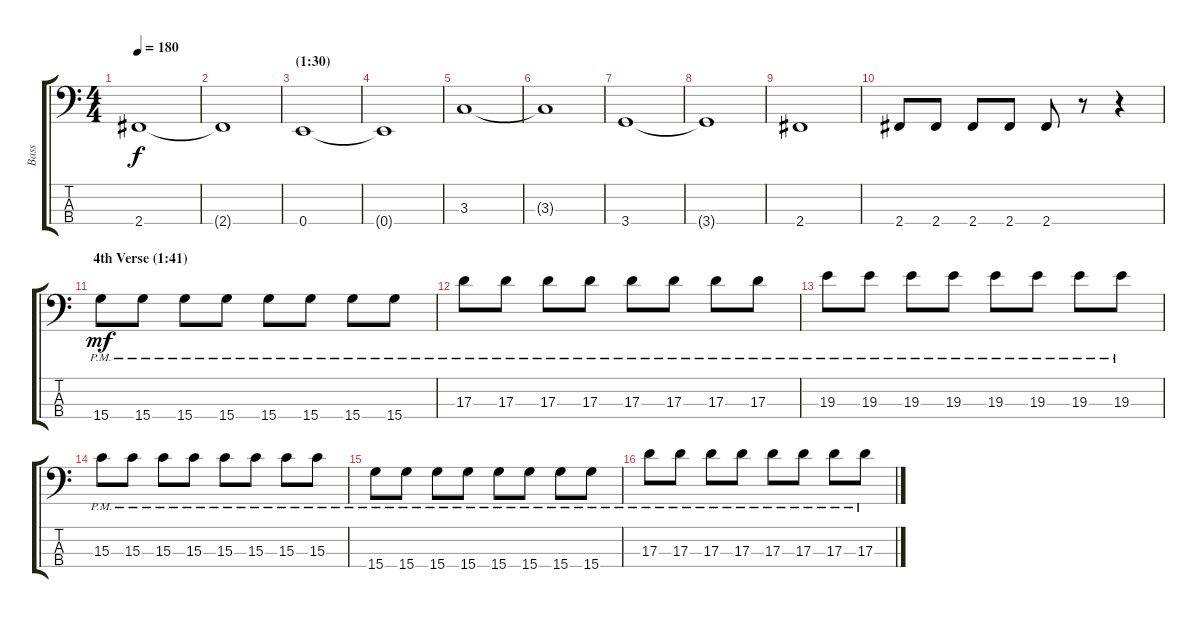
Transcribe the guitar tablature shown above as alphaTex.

\track ("Bass" "Bass") {instrument electricbassfinger}
\staff {score tabs}
\tuning (G2 D2 A1 E1) {hide}
\ts (4 4)
\tempo 180
\clef f4
\ks c
2.4.1{dy f} |
2.4{t}.1 |
\section ("" "(1:30)")
0.4.1 |
0.4{t}.1 |
3.3.1 |
3.3{t}.1 |
3.4.1 |
3.4{t}.1 |
2.4.1 |
2.4.8 2.4.8 2.4.8 2.4.8 2.4.8 r.8 r.4 |
\section ("" "4th Verse (1:41)")
15.4{pm}.8{dy mf} 15.4{pm}.8 15.4{pm}.8 15.4{pm}.8 15.4{pm}.8 15.4{pm}.8 15.4{pm}.8 15.4{pm}.8 |
17.3{pm}.8 17.3{pm}.8 17.3{pm}.8 17.3{pm}.8 17.3{pm}.8 17.3{pm}.8 17.3{pm}.8 17.3{pm}.8 |
19.3{pm}.8 19.3{pm}.8 19.3{pm}.8 19.3{pm}.8 19.3{pm}.8 19.3{pm}.8 19.3{pm}.8 19.3{pm}.8 |
15.3{pm}.8 15.3{pm}.8 15.3{pm}.8 15.3{pm}.8 15.3{pm}.8 15.3{pm}.8 15.3{pm}.8 15.3{pm}.8 |
15.4{pm}.8 15.4{pm}.8 15.4{pm}.8 15.4{pm}.8 15.4{pm}.8 15.4{pm}.8 15.4{pm}.8 15.4{pm}.8 |
17.3{pm}.8 17.3{pm}.8 17.3{pm}.8 17.3{pm}.8 17.3{pm}.8 17.3{pm}.8 17.3{pm}.8 17.3{pm}.8
